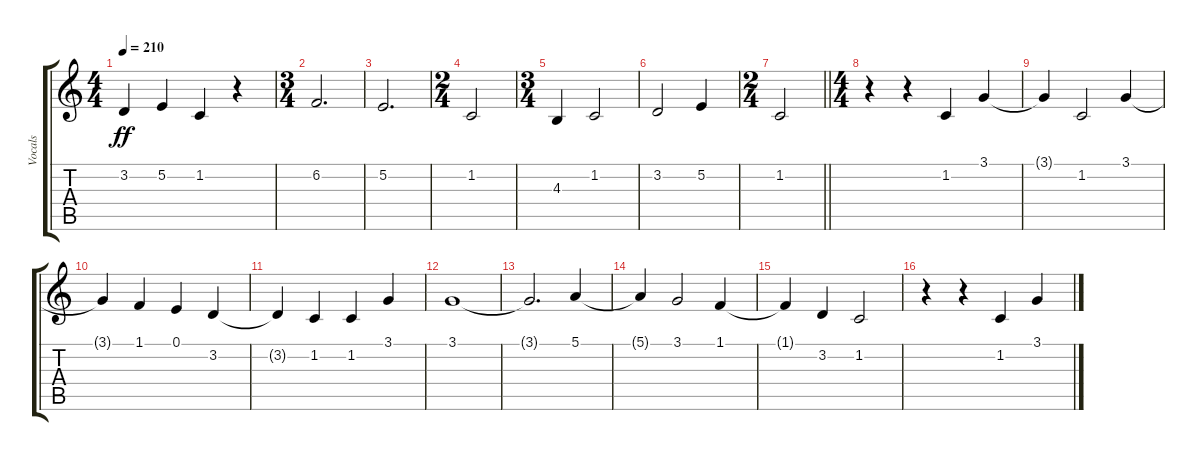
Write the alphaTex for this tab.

\track ("Vocals" "Vocals") {instrument clarinet}
\staff {score tabs}
\tuning (E4 B3 G3 D3 A2 E2) {hide}
\ts (4 4)
\tempo 210
\clef g2
\ks c
3.2.4{dy ff} 5.2.4 1.2.4 r.4 |
\ts (3 4)
6.2.2{d} |
5.2.2{d} |
\ts (2 4)
1.2.2 |
\ts (3 4)
4.3.4 1.2.2 |
3.2.2 5.2.4 |
\ts (2 4)
\barLineRight lightlight
1.2.2 |
\ts (4 4)
r.4 r.4 1.2.4 3.1.4 |
3.1{t}.4 1.2.2 3.1.4 |
3.1{t}.4 1.1.4 0.1.4 3.2.4 |
3.2{t}.4 1.2.4 1.2.4 3.1.4 |
3.1.1 |
3.1{t}.2{d} 5.1.4 |
5.1{t}.4 3.1.2 1.1.4 |
1.1{t}.4 3.2.4 1.2.2 |
r.4 r.4 1.2.4 3.1.4
